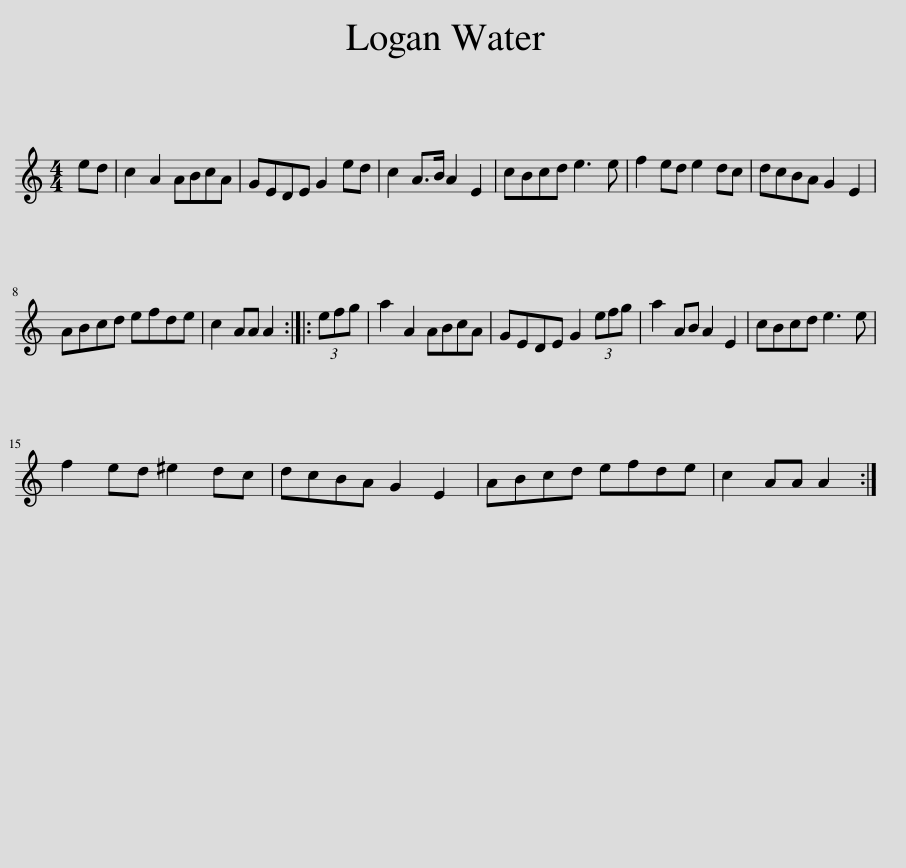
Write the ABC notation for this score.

X:1
L:1/8
M:4/4
I:linebreak $
K:C
V:1 treble
V:1
 ed | c2 A2 ABcA | GEDE G2 ed | c2 A>B A2 E2 | cBcd e3 e | %5
 f2 ed e2 dc | dcBA G2 E2 |$ ABcd efde | c2 AA A2 :: (3efg | %10
 a2 A2 ABcA | GEDE G2 (3efg | a2 AB A2 E2 | cBcd e3 e |$ f2 ed ^e2 dc | %15
 dcBA G2 E2 | ABcd efde | c2 AA A2 :| %18
